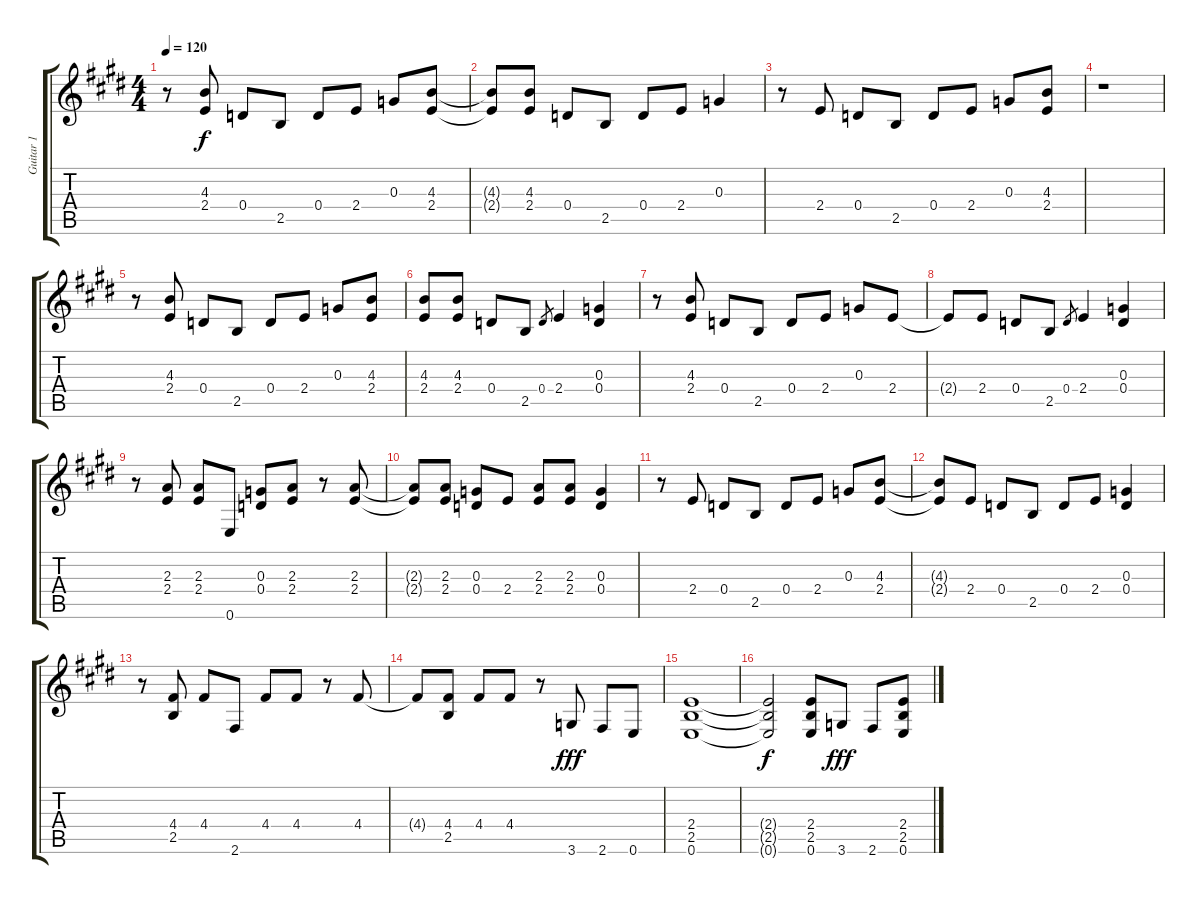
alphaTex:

\track ("Guitar 1" "Guitar 1") {instrument distortionguitar}
\staff {score tabs}
\tuning (E4 B3 G3 D3 A2 E2) {hide}
\ts (4 4)
\tempo 120
\clef g2
\ks e
r.8{dy f} (4.3 2.4).8 0.4.8 2.5.8 0.4.8 2.4.8 0.3.8 (4.3 2.4).8 |
(4.3{t} 2.4{t}).8 (4.3 2.4).8 0.4.8 2.5.8 0.4.8 2.4.8 0.3.4 |
r.8 2.4.8 0.4.8 2.5.8 0.4.8 2.4.8 0.3.8 (4.3 2.4).8 |
r.1 |
r.8 (4.3 2.4).8 0.4.8 2.5.8 0.4.8 2.4.8 0.3.8 (4.3 2.4).8 |
(4.3 2.4).8 (4.3 2.4).8 0.4.8 2.5.8 0.4.8{gr} 2.4.4 (0.3 0.4).4 |
r.8 (4.3 2.4).8 0.4.8 2.5.8 0.4.8 2.4.8 0.3.8 2.4.8 |
2.4{t}.8 2.4.8 0.4.8 2.5.8 0.4.8{gr} 2.4.4 (0.3 0.4).4 |
r.8 (2.3 2.4).8 (2.3 2.4).8 0.6.8 (0.3 0.4).8 (2.3 2.4).8 r.8 (2.3 2.4).8 |
(2.3{t} 2.4{t}).8 (2.3 2.4).8 (0.3 0.4).8 2.4.8 (2.3 2.4).8 (2.3 2.4).8 (0.3 0.4).4 |
r.8 2.4.8 0.4.8 2.5.8 0.4.8 2.4.8 0.3.8 (4.3 2.4).8 |
(4.3{t} 2.4{t}).8 2.4.8 0.4.8 2.5.8 0.4.8 2.4.8 (0.3 0.4).4 |
r.8 (4.4 2.5).8 4.4.8 2.6.8 4.4.8 4.4.8 r.8 4.4.8 |
4.4{t}.8 (4.4 2.5).8 4.4.8 4.4.8 r.8 3.6.8{dy fff} 2.6.8 0.6.8 |
(2.4 2.5 0.6).1 |
(2.4{t} 2.5{t} 0.6{t}).2{dy f} (2.4 2.5 0.6).8 3.6.8{dy fff} 2.6.8 (2.4 2.5 0.6).8
